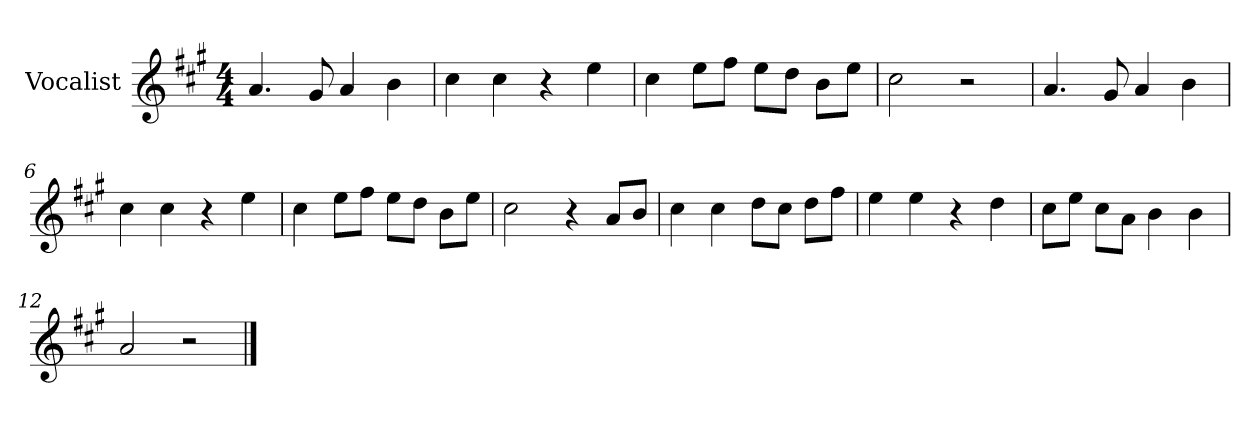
**kern
*part1
*staff1
*I"Vocalist
*k[f#c#g#]
*A:
*M4/4
=1
4.a
8g#
4a
4b
=2
4cc#
4cc#
4r
4ee
=3
4cc#
8eeL
8ff#J
8eeL
8ddJ
8bL
8eeJ
=4
2cc#
2r
=5
4.a
8g#
4a
4b
=6
4cc#
4cc#
4r
4ee
=7
4cc#
8eeL
8ff#J
8eeL
8ddJ
8bL
8eeJ
=8
2cc#
4r
8aL
8bJ
=9
4cc#
4cc#
8ddL
8cc#J
8ddL
8ff#J
=10
4ee
4ee
4r
4dd
=11
8cc#L
8eeJ
8cc#L
8aJ
4b
4b
=12
2a
2r
==
*-
